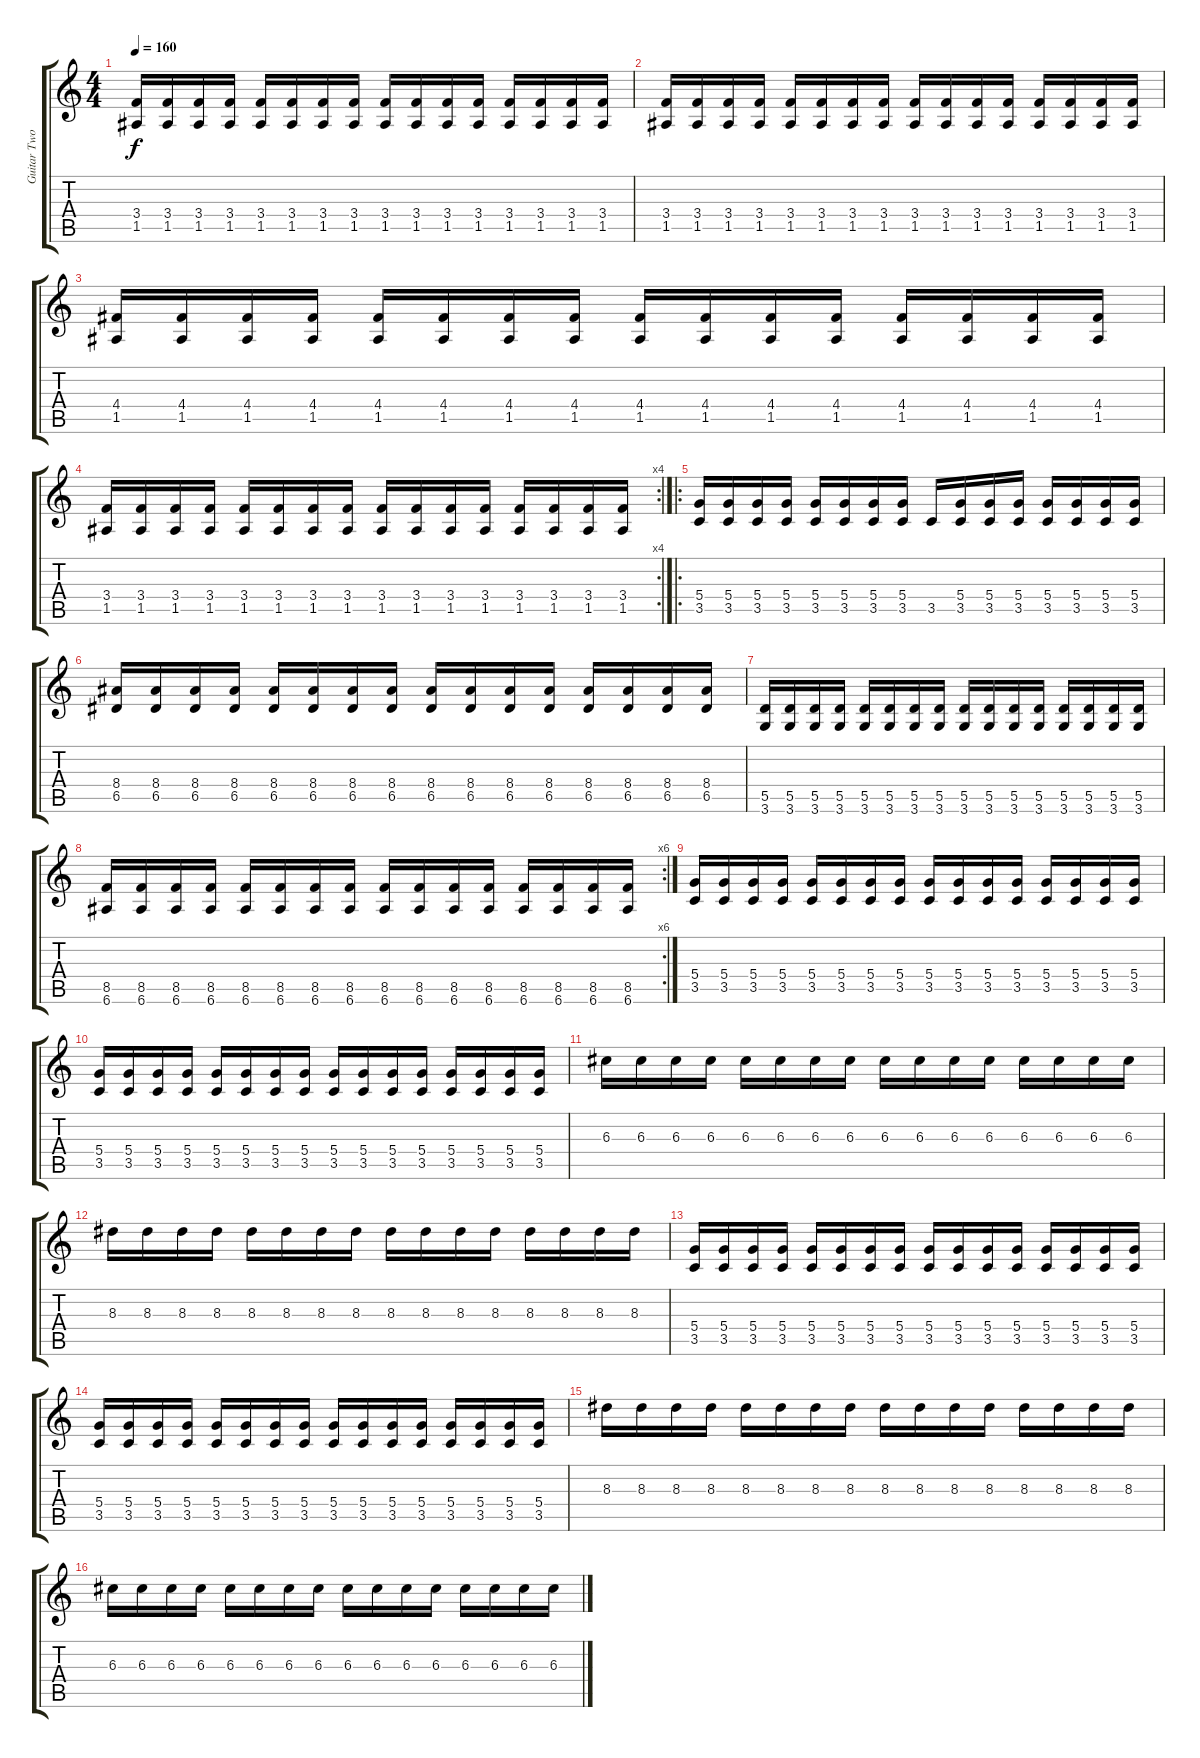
\track ("Guitar Two" "Guitar Two") {instrument overdrivenguitar}
\staff {score tabs}
\tuning (E4 B3 G3 D3 A2 E2) {hide}
\ts (4 4)
\tempo 160
\clef g2
\ks c
(3.4 1.5).16{dy f} (3.4 1.5).16 (3.4 1.5).16 (3.4 1.5).16 (3.4 1.5).16 (3.4 1.5).16 (3.4 1.5).16 (3.4 1.5).16 (3.4 1.5).16 (3.4 1.5).16 (3.4 1.5).16 (3.4 1.5).16 (3.4 1.5).16 (3.4 1.5).16 (3.4 1.5).16 (3.4 1.5).16 |
(3.4 1.5).16 (3.4 1.5).16 (3.4 1.5).16 (3.4 1.5).16 (3.4 1.5).16 (3.4 1.5).16 (3.4 1.5).16 (3.4 1.5).16 (3.4 1.5).16 (3.4 1.5).16 (3.4 1.5).16 (3.4 1.5).16 (3.4 1.5).16 (3.4 1.5).16 (3.4 1.5).16 (3.4 1.5).16 |
(4.4 1.5).16 (4.4 1.5).16 (4.4 1.5).16 (4.4 1.5).16 (4.4 1.5).16 (4.4 1.5).16 (4.4 1.5).16 (4.4 1.5).16 (4.4 1.5).16 (4.4 1.5).16 (4.4 1.5).16 (4.4 1.5).16 (4.4 1.5).16 (4.4 1.5).16 (4.4 1.5).16 (4.4 1.5).16 |
\rc 4
(3.4 1.5).16 (3.4 1.5).16 (3.4 1.5).16 (3.4 1.5).16 (3.4 1.5).16 (3.4 1.5).16 (3.4 1.5).16 (3.4 1.5).16 (3.4 1.5).16 (3.4 1.5).16 (3.4 1.5).16 (3.4 1.5).16 (3.4 1.5).16 (3.4 1.5).16 (3.4 1.5).16 (3.4 1.5).16 |
\ro
(5.4 3.5).16 (5.4 3.5).16 (5.4 3.5).16 (5.4 3.5).16 (5.4 3.5).16 (5.4 3.5).16 (5.4 3.5).16 (5.4 3.5).16 3.5.16 (5.4 3.5).16 (5.4 3.5).16 (5.4 3.5).16 (5.4 3.5).16 (5.4 3.5).16 (5.4 3.5).16 (5.4 3.5).16 |
(8.4 6.5).16 (8.4 6.5).16 (8.4 6.5).16 (8.4 6.5).16 (8.4 6.5).16 (8.4 6.5).16 (8.4 6.5).16 (8.4 6.5).16 (8.4 6.5).16 (8.4 6.5).16 (8.4 6.5).16 (8.4 6.5).16 (8.4 6.5).16 (8.4 6.5).16 (8.4 6.5).16 (8.4 6.5).16 |
(5.5 3.6).16 (5.5 3.6).16 (5.5 3.6).16 (5.5 3.6).16 (5.5 3.6).16 (5.5 3.6).16 (5.5 3.6).16 (5.5 3.6).16 (5.5 3.6).16 (5.5 3.6).16 (5.5 3.6).16 (5.5 3.6).16 (5.5 3.6).16 (5.5 3.6).16 (5.5 3.6).16 (5.5 3.6).16 |
\rc 6
(8.5 6.6).16 (8.5 6.6).16 (8.5 6.6).16 (8.5 6.6).16 (8.5 6.6).16 (8.5 6.6).16 (8.5 6.6).16 (8.5 6.6).16 (8.5 6.6).16 (8.5 6.6).16 (8.5 6.6).16 (8.5 6.6).16 (8.5 6.6).16 (8.5 6.6).16 (8.5 6.6).16 (8.5 6.6).16 |
(5.4 3.5).16 (5.4 3.5).16 (5.4 3.5).16 (5.4 3.5).16 (5.4 3.5).16 (5.4 3.5).16 (5.4 3.5).16 (5.4 3.5).16 (5.4 3.5).16 (5.4 3.5).16 (5.4 3.5).16 (5.4 3.5).16 (5.4 3.5).16 (5.4 3.5).16 (5.4 3.5).16 (5.4 3.5).16 |
(5.4 3.5).16 (5.4 3.5).16 (5.4 3.5).16 (5.4 3.5).16 (5.4 3.5).16 (5.4 3.5).16 (5.4 3.5).16 (5.4 3.5).16 (5.4 3.5).16 (5.4 3.5).16 (5.4 3.5).16 (5.4 3.5).16 (5.4 3.5).16 (5.4 3.5).16 (5.4 3.5).16 (5.4 3.5).16 |
6.3.16 6.3.16 6.3.16 6.3.16 6.3.16 6.3.16 6.3.16 6.3.16 6.3.16 6.3.16 6.3.16 6.3.16 6.3.16 6.3.16 6.3.16 6.3.16 |
8.3.16 8.3.16 8.3.16 8.3.16 8.3.16 8.3.16 8.3.16 8.3.16 8.3.16 8.3.16 8.3.16 8.3.16 8.3.16 8.3.16 8.3.16 8.3.16 |
(5.4 3.5).16 (5.4 3.5).16 (5.4 3.5).16 (5.4 3.5).16 (5.4 3.5).16 (5.4 3.5).16 (5.4 3.5).16 (5.4 3.5).16 (5.4 3.5).16 (5.4 3.5).16 (5.4 3.5).16 (5.4 3.5).16 (5.4 3.5).16 (5.4 3.5).16 (5.4 3.5).16 (5.4 3.5).16 |
(5.4 3.5).16 (5.4 3.5).16 (5.4 3.5).16 (5.4 3.5).16 (5.4 3.5).16 (5.4 3.5).16 (5.4 3.5).16 (5.4 3.5).16 (5.4 3.5).16 (5.4 3.5).16 (5.4 3.5).16 (5.4 3.5).16 (5.4 3.5).16 (5.4 3.5).16 (5.4 3.5).16 (5.4 3.5).16 |
8.3.16 8.3.16 8.3.16 8.3.16 8.3.16 8.3.16 8.3.16 8.3.16 8.3.16 8.3.16 8.3.16 8.3.16 8.3.16 8.3.16 8.3.16 8.3.16 |
6.3.16 6.3.16 6.3.16 6.3.16 6.3.16 6.3.16 6.3.16 6.3.16 6.3.16 6.3.16 6.3.16 6.3.16 6.3.16 6.3.16 6.3.16 6.3.16
